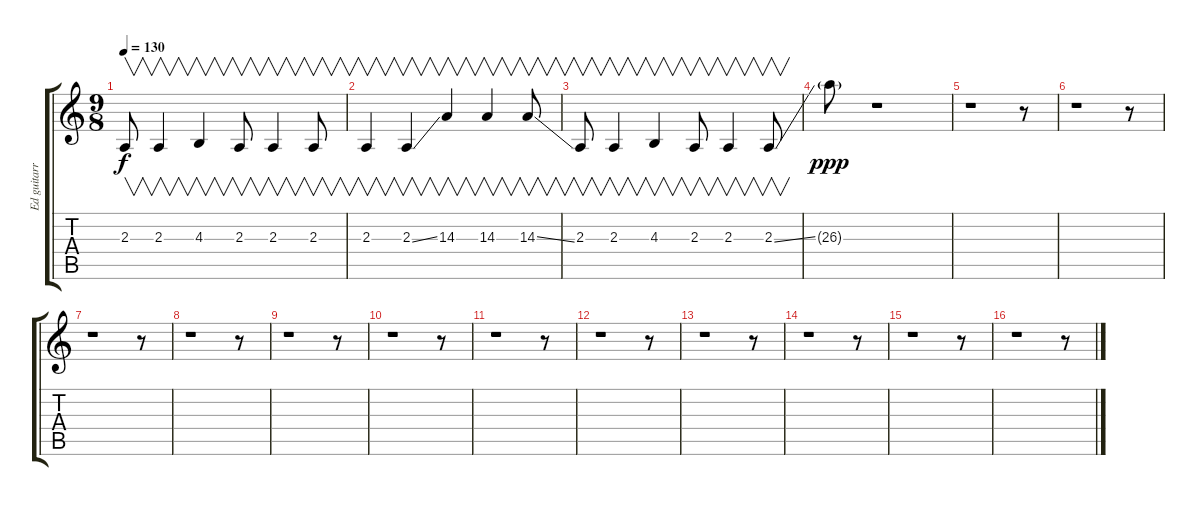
\track ("Ed guitarra (morning bell)" "Ed guitarr") {instrument pad2warm}
\staff {score tabs}
\tuning (E4 B3 G3 D3 A2 E2) {hide}
\ts (9 8)
\tempo 130
\clef g2
\ks c
2.3.8{v dy f} 2.3.4{v} 4.3.4{v} 2.3.8{v} 2.3.4{v} 2.3.8{v} |
2.3.4{v} 2.3{ss}.4{v} 14.3.4{v} 14.3.4{v} 14.3{ss}.8{v} |
2.3.8{v} 2.3.4{v} 4.3.4{v} 2.3.8{v} 2.3.4{v} 2.3{ss}.8{v} |
26.3{g}.8{dy ppp} r.1 |
r.1 r.8 |
r.1 r.8 |
r.1 r.8 |
r.1 r.8 |
r.1 r.8 |
r.1 r.8 |
r.1 r.8 |
r.1 r.8 |
r.1 r.8 |
r.1 r.8 |
r.1 r.8 |
r.1 r.8
